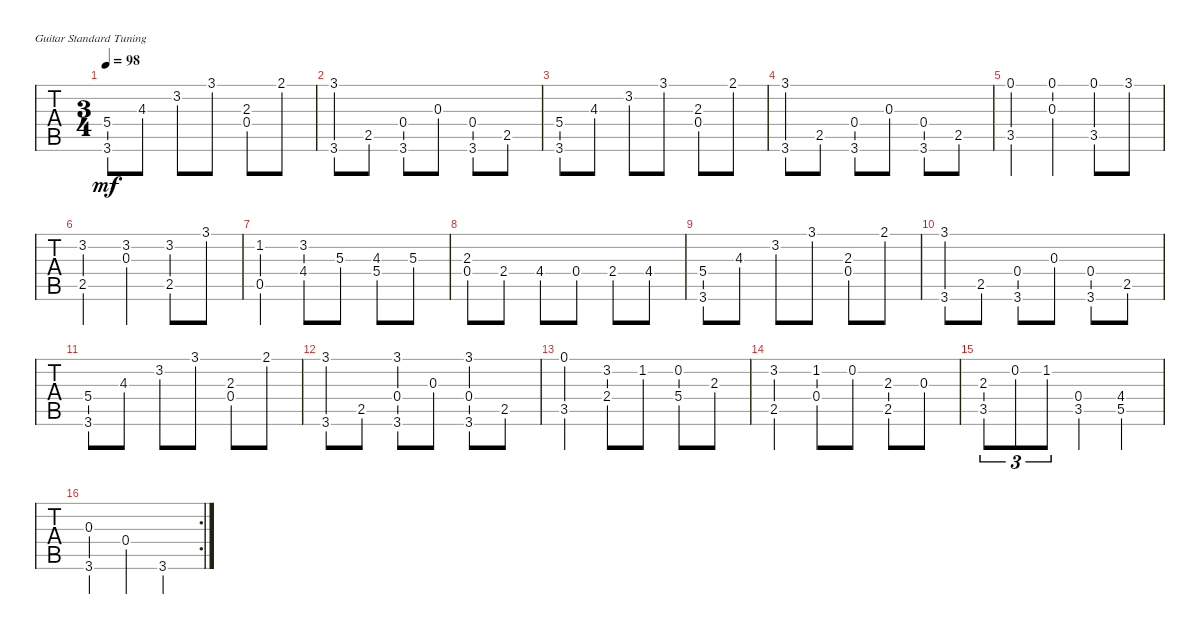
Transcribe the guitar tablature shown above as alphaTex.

\bracketExtendMode groupsimilarinstruments
\singleTrackTrackNamePolicy hidden
\multiTrackTrackNamePolicy hidden
\firstSystemTrackNameOrientation horizontal
\otherSystemsTrackNameOrientation horizontal
\track ("Track 1" "Track 1") {instrument acousticguitarsteel}
\staff {tabs}
\tuning (E4 B3 G3 D3 A2 E2)
\ts (3 4)
\tempo 98
\clef g2
\ks c
(3.6 5.4).8{dy mf instrument acousticguitarsteel} 4.3.8 3.2.8 3.1.8 (2.3 0.4).8 2.1.8 |
(3.6 3.1).8 2.5.8 (0.4 3.6).8 0.3.8 (0.4 3.6).8 2.5.8 |
(3.6 5.4).8 4.3.8 3.2.8 3.1.8 (2.3 0.4).8 2.1.8 |
(3.6 3.1).8 2.5.8 (0.4 3.6).8 0.3.8 (0.4 3.6).8 2.5.8 |
(0.1 3.5).4 (0.1 0.3).4 (0.1 3.5).8 3.1.8 |
(3.2 2.5).4 (3.2 0.3).4 (3.2 2.5).8 3.1.8 |
(1.2 0.5).4 (3.2 4.4).8 5.3.8 (4.3 5.4).8 5.3.8 |
(2.3 0.4).8 2.4.8 4.4.8 0.4.8 2.4.8 4.4.8 |
(3.6 5.4).8 4.3.8 3.2.8 3.1.8 (2.3 0.4).8 2.1.8 |
(3.6 3.1).8 2.5.8 (0.4 3.6).8 0.3.8 (0.4 3.6).8 2.5.8 |
(3.6 5.4).8 4.3.8 3.2.8 3.1.8 (2.3 0.4).8 2.1.8 |
(3.6 3.1).8 2.5.8 (0.4 3.6 3.1).8 0.3.8 (0.4 3.6 3.1).8 2.5.8 |
(0.1 3.5).4 (3.2 2.4).8 1.2.8 (0.2 5.4).8 2.3.8 |
(3.2 2.5).4 (1.2 0.4).8 0.2.8 (2.3 2.5).8 0.3.8 |
(2.3 3.5).8{tu (3 2)} 0.2.8{tu (3 2)} 1.2.8{tu (3 2)} (0.4 3.5).4 (4.4 5.5).4 |
\rc 2
(0.3 3.6).4 0.4.4 3.6.4
